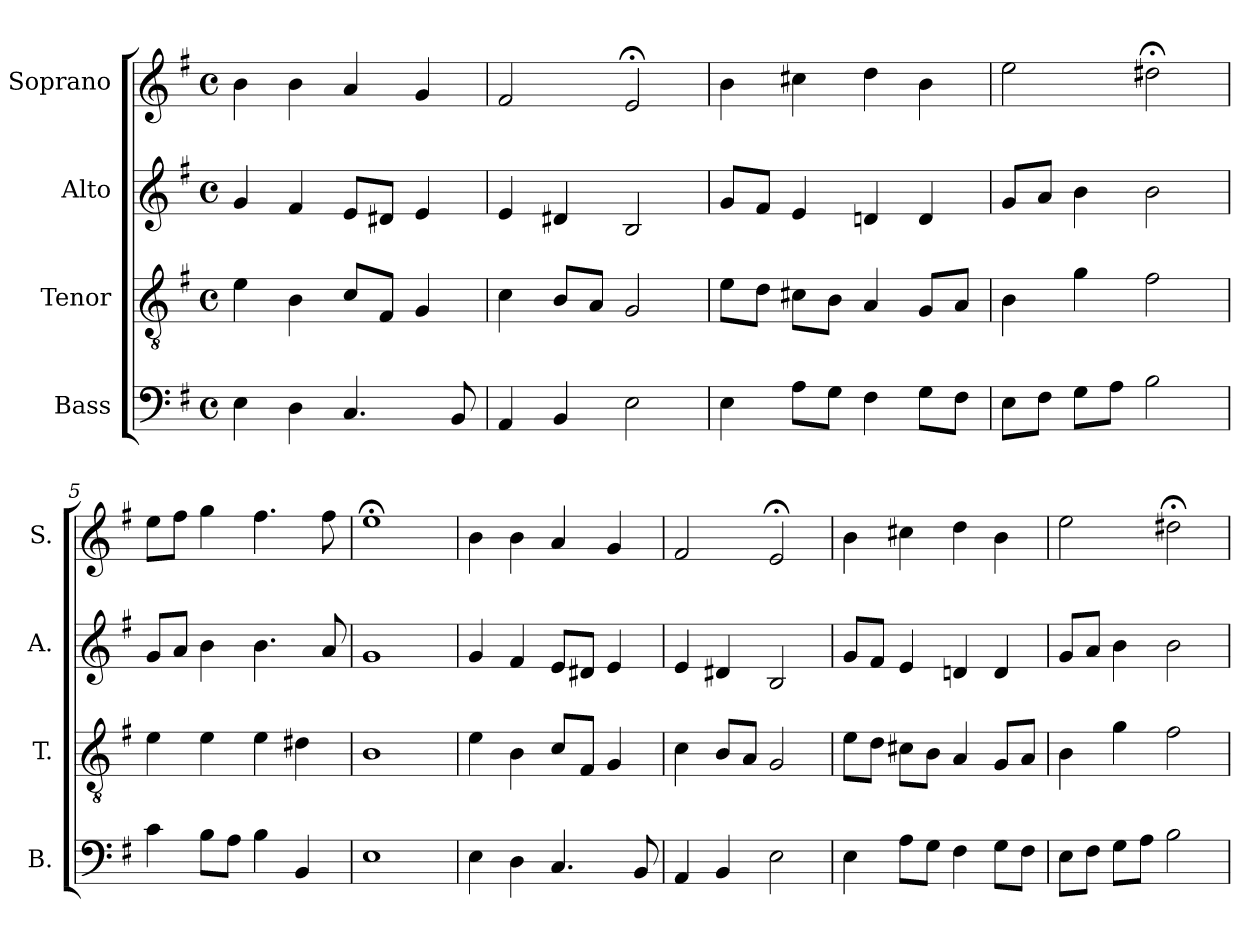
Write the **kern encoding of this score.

**kern	**kern	**kern	**kern
*part4	*part3	*part2	*part1
*staff4	*staff3	*staff2	*staff1
*I"Bass	*I"Tenor	*I"Alto	*I"Soprano
*I'B.	*I'T.	*I'A.	*I'S.
*clefF4	*clefGv2	*clefG2	*clefG2
*k[f#]	*k[f#]	*k[f#]	*k[f#]
*e:	*e:	*e:	*e:
*M4/4	*M4/4	*M4/4	*M4/4
*met(c)	*met(c)	*met(c)	*met(c)
=1	=1	=1	=1
4E\	4e\	4g/	4b\
4D\	4B\	4f#/	4b\
4.C/	8c/L	8e/L	4a/
.	8F#/J	8d#X/J	.
.	4G/	4e/	4g/
8BB/	.	.	.
=2	=2	=2	=2
4AA/	4c\	4e/	2f#/
4BB/	8B/L	4d#X/	.
.	8A/J	.	.
2E\	2G/	2B/	2e;</
=3	=3	=3	=3
4E\	8e\L	8g/L	4b\
.	8d\J	8f#/J	.
8A\L	8c#X\L	4e/	4cc#X\
8G\J	8B\J	.	.
4F#\	4A/	4dn/	4dd\
8G\L	8G/L	4d/	4b\
8F#\J	8A/J	.	.
=4	=4	=4	=4
8E\L	4B\	8g/L	2ee\
8F#\J	.	8a/J	.
8G\L	4g\	4b\	.
8A\J	.	.	.
2B\	2f#\	2b\	2dd#X;<\
=5	=5	=5	=5
4c\	4e\	8g/L	8ee\L
.	.	8a/J	8ff#\J
8B\L	4e\	4b\	4gg\
8A\J	.	.	.
4B\	4e\	4.b\	4.ff#\
4BB/	4d#X\	.	.
.	.	8a/	8ff#\
=6	=6	=6	=6
1E	1B	1g	1ee;<
!!LO:LB:g=z
=7	=7	=7	=7
4E\	4e\	4g/	4b\
4D\	4B\	4f#/	4b\
4.C/	8c/L	8e/L	4a/
.	8F#/J	8d#X/J	.
.	4G/	4e/	4g/
8BB/	.	.	.
=8	=8	=8	=8
4AA/	4c\	4e/	2f#/
4BB/	8B/L	4d#X/	.
.	8A/J	.	.
2E\	2G/	2B/	2e;</
=9	=9	=9	=9
4E\	8e\L	8g/L	4b\
.	8d\J	8f#/J	.
8A\L	8c#X\L	4e/	4cc#X\
8G\J	8B\J	.	.
4F#\	4A/	4dn/	4dd\
8G\L	8G/L	4d/	4b\
8F#\J	8A/J	.	.
=10	=10	=10	=10
8E\L	4B\	8g/L	2ee\
8F#\J	.	8a/J	.
8G\L	4g\	4b\	.
8A\J	.	.	.
2B\	2f#\	2b\	2dd#X;<\
=	=	=	=
*-	*-	*-	*-
